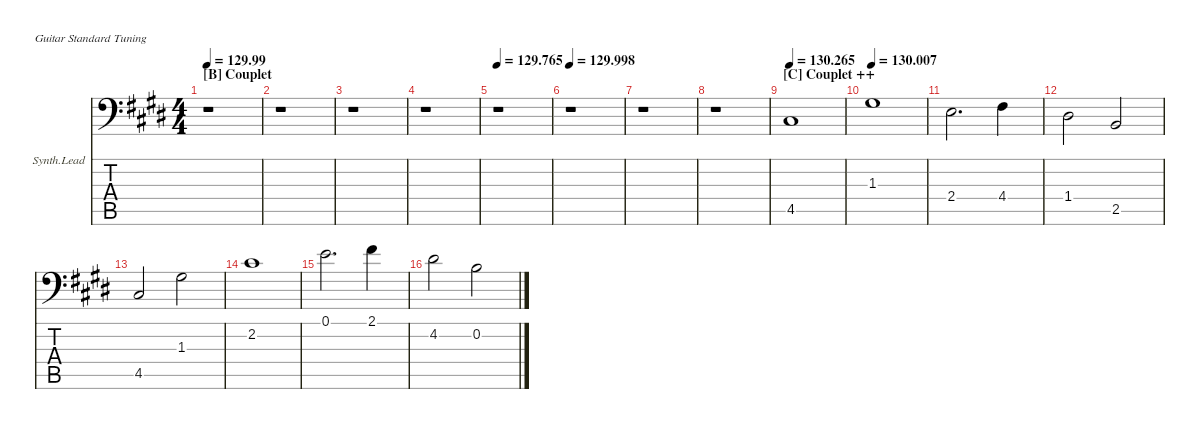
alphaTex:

\defaultSystemsLayout 4
\hideDynamics
\bracketExtendMode nobrackets
\firstSystemTrackNameOrientation horizontal
\track ("SYNTH Lead" "Synth.Lead") {defaultSystemsLayout 4 instrument lead7fifths}
\staff {score tabs}
\tuning (E4 B3 G3 D3 A2 E2)
\ts (4 4)
\section ("B" "Couplet")
\tempo
129.99
\accidentals auto
\clef f4
\ottava regular
\simile none
\ks e
r.1{dy ff beam Down} |
r.1{beam Down} |
r.1{beam Down} |
r.1{beam Down} |
\tempo
129.765 r.1{beam Down} |
\tempo
129.998 r.1{beam Down} |
r.1{beam Down} |
r.1{beam Down} |
\section ("C" "Couplet ++")
\tempo
130.265 4.5{acc #}.1{beam Up} |
\tempo
130.007 1.3{acc #}.1{beam Down} |
2.4{acc forcenatural}.2{d beam Down} 4.4{acc #}.4{beam Down} |
1.4{acc #}.2{beam Down} 2.5{acc forcenatural}.2{beam Up} |
4.5{acc #}.2{beam Up} 1.3{acc #}.2{beam Down} |
2.2{acc #}.1{beam Down} |
0.1{acc forcenatural}.2{d beam Down} 2.1{acc #}.4{beam Down} |
4.2{acc #}.2{beam Down} 0.2{acc forcenatural}.2{beam Down}
